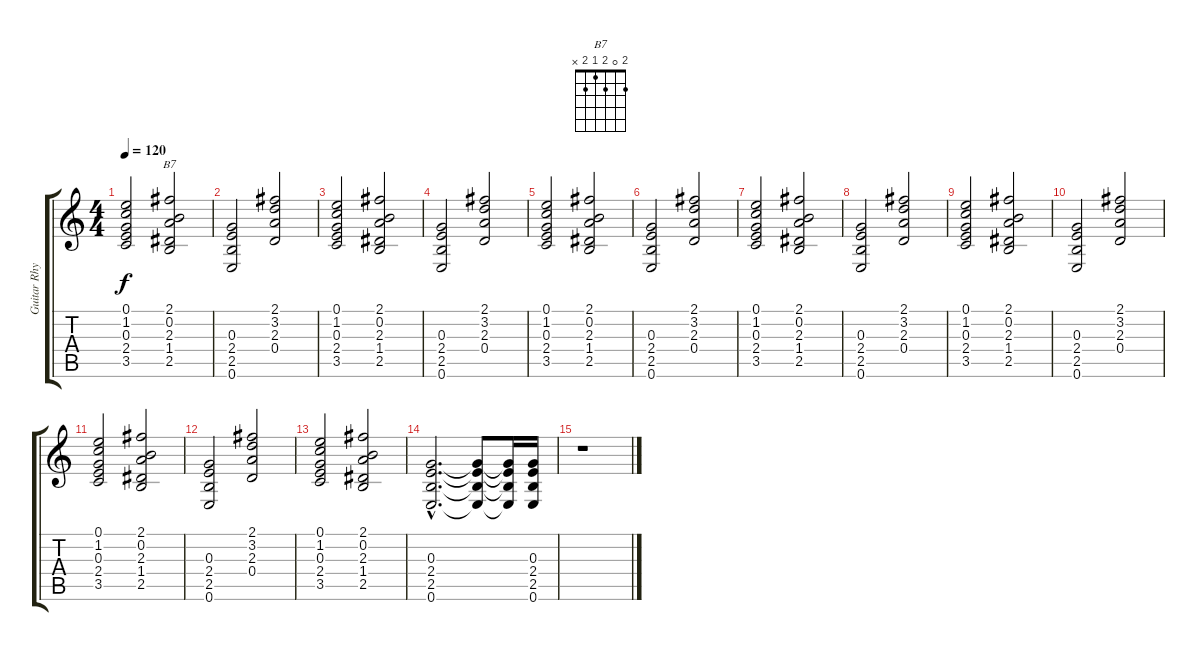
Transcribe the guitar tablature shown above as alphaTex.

\track ("Guitar Rhythm 4" "Guitar Rhy") {instrument acousticguitarnylon}
\staff {score tabs}
\tuning (E4 B3 G3 D3 A2 E2) {hide}
\chord ("B7" 2 0 2 1 2 x)
\ts (4 4)
\tempo 120
\clef g2
\ks c
(0.1 1.2 0.3 2.4 3.5).2{dy f} (2.1 0.2 2.3 1.4 2.5).2{ch "B7"} |
(0.3 2.4 2.5 0.6).2 (2.1 3.2 2.3 0.4).2 |
(0.1 1.2 0.3 2.4 3.5).2 (2.1 0.2 2.3 1.4 2.5).2 |
(0.3 2.4 2.5 0.6).2 (2.1 3.2 2.3 0.4).2 |
(0.1 1.2 0.3 2.4 3.5).2 (2.1 0.2 2.3 1.4 2.5).2 |
(0.3 2.4 2.5 0.6).2 (2.1 3.2 2.3 0.4).2 |
(0.1 1.2 0.3 2.4 3.5).2 (2.1 0.2 2.3 1.4 2.5).2 |
(0.3 2.4 2.5 0.6).2 (2.1 3.2 2.3 0.4).2 |
(0.1 1.2 0.3 2.4 3.5).2 (2.1 0.2 2.3 1.4 2.5).2 |
(0.3 2.4 2.5 0.6).2 (2.1 3.2 2.3 0.4).2 |
(0.1 1.2 0.3 2.4 3.5).2 (2.1 0.2 2.3 1.4 2.5).2 |
(0.3 2.4 2.5 0.6).2 (2.1 3.2 2.3 0.4).2 |
(0.1 1.2 0.3 2.4 3.5).2 (2.1 0.2 2.3 1.4 2.5).2 |
(0.3{hac} 2.4{hac} 2.5{hac} 0.6{hac}).2{d} (0.3{t} 2.4{t} 2.5{t} 0.6{t}).8 (0.3{t} 2.4{t} 2.5{t} 0.6{t}).16 (0.3 2.4 2.5 0.6).16 |
r.1
